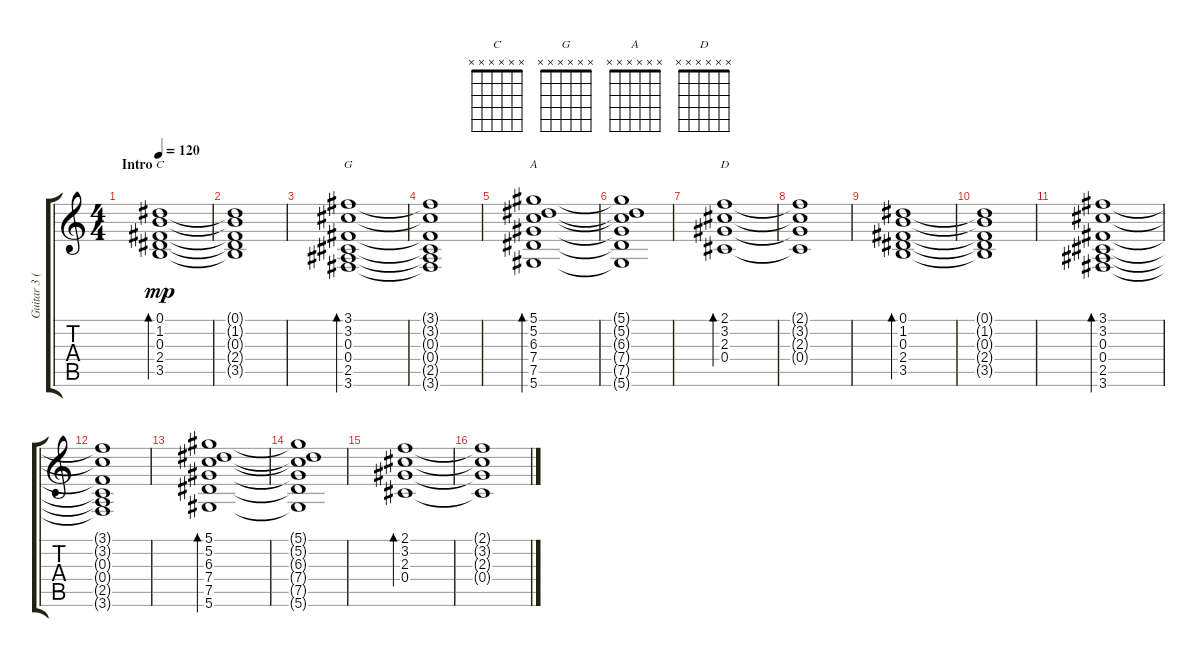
\track ("Guitar 3 (Duff)" "Guitar 3 (") {instrument acousticguitarsteel}
\staff {score tabs}
\tuning (Eb4 Bb3 Gb3 Db3 Ab2 Eb2) {hide}
\chord ("C" x x x x x x)
\chord ("G" x x x x x x)
\chord ("A" x x x x x x)
\chord ("D" x x x x x x)
\ts (4 4)
\section ("" "Intro")
\tempo 120
\clef g2
\ks c
(0.1 1.2 0.3 2.4 3.5).1{bd 120 ch "C" dy mp instrument acousticguitarsteel} |
(0.1{t} 1.2{t} 0.3{t} 2.4{t} 3.5{t}).1 |
(3.1 3.2 0.3 0.4 2.5 3.6).1{bd 120 ch "G"} |
(3.1{t} 3.2{t} 0.3{t} 0.4{t} 2.5{t} 3.6{t}).1 |
(5.1 5.2 6.3 7.4 7.5 5.6).1{bd 120 ch "A"} |
(5.1{t} 5.2{t} 6.3{t} 7.4{t} 7.5{t} 5.6{t}).1 |
(2.1 3.2 2.3 0.4).1{bd 120 ch "D"} |
(2.1{t} 3.2{t} 2.3{t} 0.4{t}).1 |
(0.1 1.2 0.3 2.4 3.5).1{bd 120} |
(0.1{t} 1.2{t} 0.3{t} 2.4{t} 3.5{t}).1 |
(3.1 3.2 0.3 0.4 2.5 3.6).1{bd 120} |
(3.1{t} 3.2{t} 0.3{t} 0.4{t} 2.5{t} 3.6{t}).1 |
(5.1 5.2 6.3 7.4 7.5 5.6).1{bd 120} |
(5.1{t} 5.2{t} 6.3{t} 7.4{t} 7.5{t} 5.6{t}).1 |
(2.1 3.2 2.3 0.4).1{bd 120} |
(2.1{t} 3.2{t} 2.3{t} 0.4{t}).1
